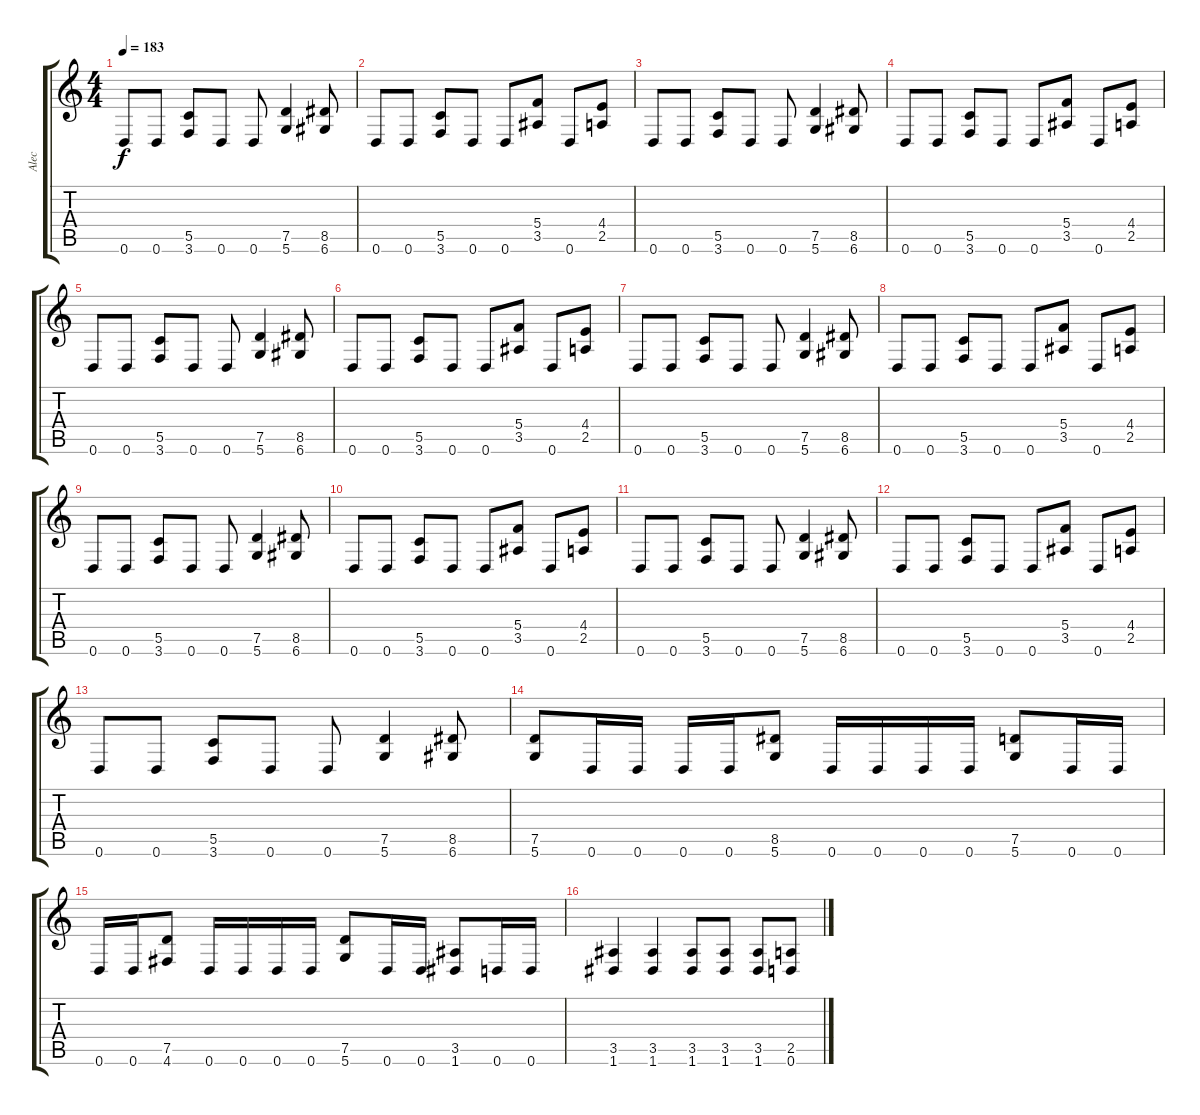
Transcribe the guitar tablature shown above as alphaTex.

\track ("Alec" "Alec") {instrument distortionguitar}
\staff {score tabs}
\tuning (D4 A3 F3 C3 G2 D2) {hide}
\ts (4 4)
\tempo 183
\clef g2
\ks c
0.6.8{dy f} 0.6.8 (5.5 3.6).8 0.6.8 0.6.8 (7.5 5.6).4 (8.5 6.6).8 |
0.6.8 0.6.8 (5.5 3.6).8 0.6.8 0.6.8 (5.4 3.5).8 0.6.8 (4.4 2.5).8 |
0.6.8 0.6.8 (5.5 3.6).8 0.6.8 0.6.8 (7.5 5.6).4 (8.5 6.6).8 |
0.6.8 0.6.8 (5.5 3.6).8 0.6.8 0.6.8 (5.4 3.5).8 0.6.8 (4.4 2.5).8 |
0.6.8 0.6.8 (5.5 3.6).8 0.6.8 0.6.8 (7.5 5.6).4 (8.5 6.6).8 |
0.6.8 0.6.8 (5.5 3.6).8 0.6.8 0.6.8 (5.4 3.5).8 0.6.8 (4.4 2.5).8 |
0.6.8 0.6.8 (5.5 3.6).8 0.6.8 0.6.8 (7.5 5.6).4 (8.5 6.6).8 |
0.6.8 0.6.8 (5.5 3.6).8 0.6.8 0.6.8 (5.4 3.5).8 0.6.8 (4.4 2.5).8 |
0.6.8 0.6.8 (5.5 3.6).8 0.6.8 0.6.8 (7.5 5.6).4 (8.5 6.6).8 |
0.6.8 0.6.8 (5.5 3.6).8 0.6.8 0.6.8 (5.4 3.5).8 0.6.8 (4.4 2.5).8 |
0.6.8 0.6.8 (5.5 3.6).8 0.6.8 0.6.8 (7.5 5.6).4 (8.5 6.6).8 |
0.6.8 0.6.8 (5.5 3.6).8 0.6.8 0.6.8 (5.4 3.5).8 0.6.8 (4.4 2.5).8 |
0.6.8 0.6.8 (5.5 3.6).8 0.6.8 0.6.8 (7.5 5.6).4 (8.5 6.6).8 |
(7.5 5.6).8 0.6.16 0.6.16 0.6.16 0.6.16 (8.5 5.6).8 0.6.16 0.6.16 0.6.16 0.6.16 (7.5 5.6).8 0.6.16 0.6.16 |
0.6.16 0.6.16 (7.5 4.6).8 0.6.16 0.6.16 0.6.16 0.6.16 (7.5 5.6).8 0.6.16 0.6.16 (3.5 1.6).8 0.6.16 0.6.16 |
(3.5 1.6).4 (3.5 1.6).4 (3.5 1.6).8 (3.5 1.6).8 (3.5 1.6).8 (2.5 0.6).8
